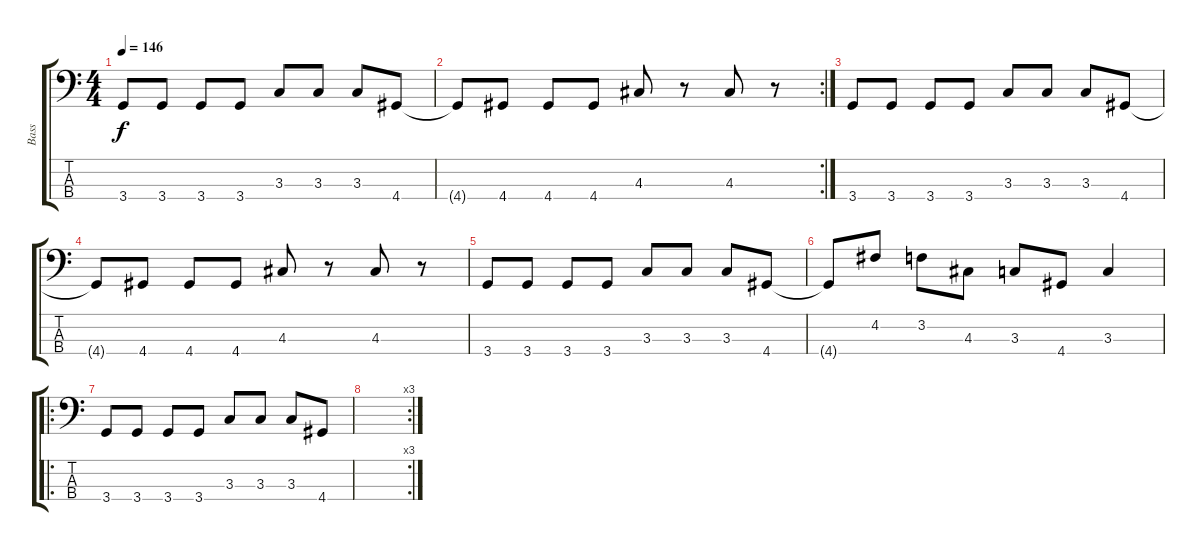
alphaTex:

\track ("Bass" "Bass") {instrument electricbasspick}
\staff {score tabs}
\tuning (G2 D2 A1 E1) {hide}
\ts (4 4)
\tempo 146
\clef f4
\ks c
3.4.8{dy f} 3.4.8 3.4.8 3.4.8 3.3.8 3.3.8 3.3.8 4.4.8 |
\rc 2
4.4{t}.8 4.4.8 4.4.8 4.4.8 4.3.8 r.8 4.3.8 r.8 |
3.4.8 3.4.8 3.4.8 3.4.8 3.3.8 3.3.8 3.3.8 4.4.8 |
4.4{t}.8 4.4.8 4.4.8 4.4.8 4.3.8 r.8 4.3.8 r.8 |
3.4.8 3.4.8 3.4.8 3.4.8 3.3.8 3.3.8 3.3.8 4.4.8 |
4.4{t}.8 4.2.8 3.2.8 4.3.8 3.3.8 4.4.8 3.3.4 |
\ro
3.4.8 3.4.8 3.4.8 3.4.8 3.3.8 3.3.8 3.3.8 4.4.8 |
\rc 3
